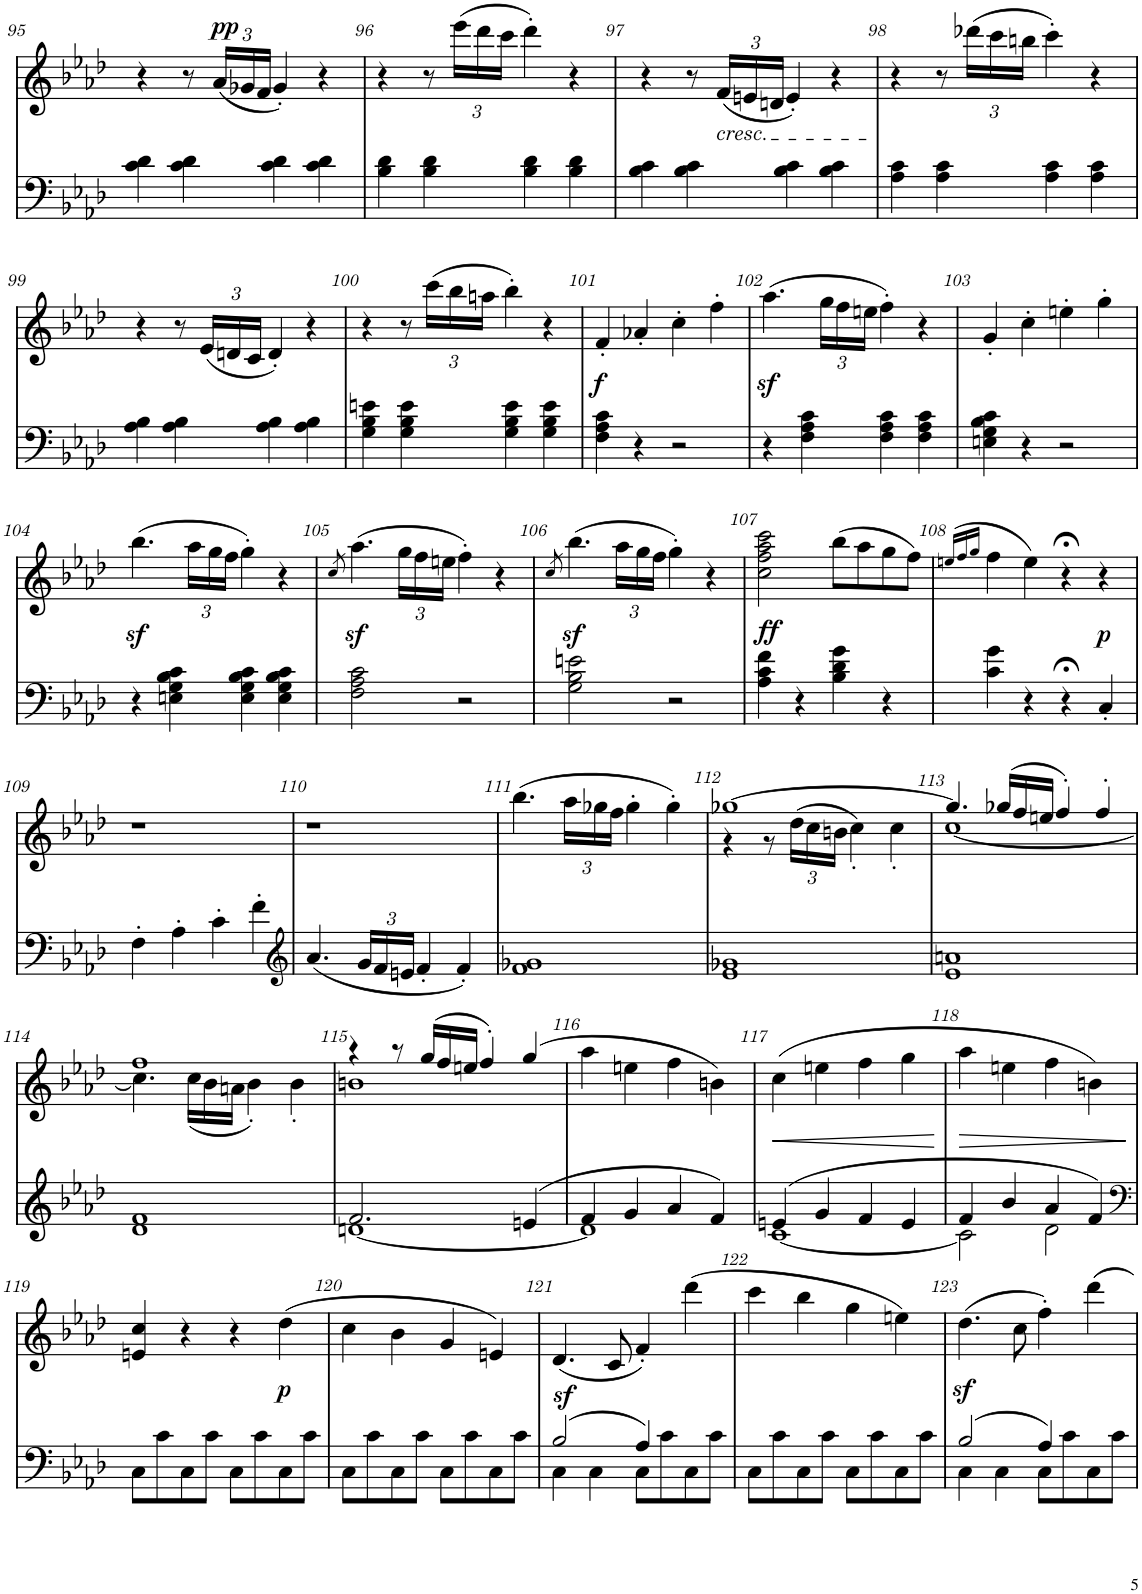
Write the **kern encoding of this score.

**kern	**dynam	**kern	**dynam
*part2	*part2	*part1	*part1
*staff2	*staff2	*staff1	*staff1
*I"piano	*	*I"piano	*
*I'Pno	*	*I'Pno	*
!!LO:PB:g=z
*clefF4	*	*clefG2	*
*k[b-e-a-d-]	*	*k[b-e-a-d-]	*
*f:	*	*f:	*
*M2/2	*	*M2/2	*
=95	=95	=95	=95
4c\ 4d-\	.	4r	.
4c\ 4d-\	.	8r	.
*	*	*Xbrackettup	*
!	!	!	!LO:DY:a
.	.	(24a-/LL	pp
.	.	24g-X/	.
.	.	24f/JJ	.
4c\ 4d-\	.	4g-'/)	.
4c\ 4d-\	.	4r	.
=96	=96	=96	=96
4B-\ 4d-\	.	4r	.
4B-\ 4d-\	.	8r	.
.	.	(24eee-\LL	.
.	.	24ddd-\	.
.	.	24ccc\JJ	.
4B-\ 4d-\	.	4ddd-'\)	.
4B-\ 4d-\	.	4r	.
=97	=97	=97	=97
4B-\ 4c\	.	4r	.
4B-\ 4c\	.	8r	.
!	!	!LO:TX:b:i:t=cresc.	!
.	.	(24f/LL	.
.	.	24en/	.
.	.	24dn/JJ	.
4B-\ 4c\	.	4e'/)	.
4B-\ 4c\	.	4r	.
=98	=98	=98	=98
4A-\ 4c\	.	4r	.
4A-\ 4c\	.	8r	.
.	.	(24ddd-X\LL	.
.	.	24ccc\	.
.	.	24bbn\JJ	.
4A-\ 4c\	.	4ccc'\)	.
4A-\ 4c\	.	4r	.
!!LO:LB:g=z
=99	=99	=99	=99
4A-\ 4B-\	.	4r	.
4A-\ 4B-\	.	8r	.
.	.	(24e-/LL	.
.	.	24dn/	.
.	.	24c/JJ	.
4A-\ 4B-\	.	4d'/)	.
4A-\ 4B-\	.	4r	.
=100	=100	=100	=100
4G\ 4B-\ 4en\	.	4r	.
4G\ 4B-\ 4e\	.	8r	.
.	.	(24ccc\LL	.
.	.	24bb-\	.
.	.	24aan\JJ	.
4G\ 4B-\ 4e\	.	4bb-'\)	.
4G\ 4B-\ 4e\	.	4r	.
=101	=101	=101	=101
!	!	!	!LO:DY:b
4F\ 4A-\ 4c\	.	4f'/	f
4r	.	4a-X'/	.
2r	.	4cc'\	.
.	.	4ff'\	.
=102	=102	=102	=102
4r	.	(4.aa-z<\	.
4F\ 4A-\ 4c\	.	.	.
.	.	24gg\LL	.
.	.	24ff\	.
.	.	24een\JJ	.
4F\ 4A-\ 4c\	.	4ff'\)	.
4F\ 4A-\ 4c\	.	4r	.
=103	=103	=103	=103
4En\ 4G\ 4B-\ 4c\	.	4g'/	.
4r	.	4cc'\	.
2r	.	4een'\	.
.	.	4gg'\	.
!!LO:LB:g=z
=104	=104	=104	=104
4r	.	(4.bb-z<\	.
4En\ 4G\ 4B-\ 4c\	.	.	.
.	.	24aa-\LL	.
.	.	24gg\	.
.	.	24ff\JJ	.
4E\ 4G\ 4B-\ 4c\	.	4gg'\)	.
4E\ 4G\ 4B-\ 4c\	.	4r	.
=105	=105	=105	=105
.	.	8qcc/	.
2F\ 2A-\ 2c\	.	(4.aa-z<\	.
.	.	24gg\LL	.
.	.	24ff\	.
.	.	24een\JJ	.
2r	.	4ff'\)	.
.	.	4r	.
=106	=106	=106	=106
.	.	8qcc/	.
2G\ 2B-\ 2en\	.	(4.bb-z<\	.
.	.	24aa-\LL	.
.	.	24gg\	.
.	.	24ff\JJ	.
2r	.	4gg'\)	.
.	.	4r	.
=107	=107	=107	=107
!	!	!	!LO:DY:b
4A-\ 4c\ 4f\	.	2cc\ 2ff\ 2aa-\ 2ccc\	ff
4r	.	.	.
4B-\ 4d-\ 4g\	.	(8bb-\L	.
.	.	8aa-\	.
4r	.	8gg\	.
.	.	8ff\J)	.
=108	=108	=108	=108
.	.	(>16qeen/LL	.
.	.	16qff/	.
.	.	16qgg/JJ	.
4c\ 4g\	.	4ff\	.
4r	.	4ee\)	.
4r;<	.	4r;<	.
!	!	!	!LO:DY:b
4C'/	.	4r	p
!!LO:LB:g=z
=109	=109	=109	=109
4F'\	.	1r	.
4A-'\	.	.	.
4c'\	.	.	.
4f'\	.	.	.
=110	=110	=110	=110
*clefG2	*	*	*
(4.a-/	.	1r	.
*Xbrackettup	*	*	*
24g/LL	.	.	.
24f/	.	.	.
24en/JJ	.	.	.
4f'/	.	.	.
4f'/)	.	.	.
=111	=111	=111	=111
1f 1g-X	.	(4.bb-\	.
.	.	24aa-\LL	.
.	.	24gg-X\	.
.	.	24ff\JJ	.
.	.	4gg-'\	.
.	.	4gg-'\)	.
=112	=112	=112	=112
*	*	*^	*
1e- 1g-X	.	[1gg-X	4r	.
.	.	.	8r	.
.	.	.	(>24dd-\LL	.
.	.	.	24cc\	.
.	.	.	24bn\JJ	.
.	.	.	4cc'\)	.
.	.	.	4cc'\	.
=113	=113	=113	=113	=113
1e- 1an	.	4.gg-/]	[1cc	.
.	.	(>24gg-X/LL	.	.
.	.	24ff/	.	.
.	.	24een/JJ	.	.
.	.	4ff'/)	.	.
.	.	4ff'/	.	.
!!LO:LB:g=z	!!
=114	=114	=114	=114	=114
1d- 1f	.	1ff	4.cc\]	.
.	.	.	(24cc\LL	.
.	.	.	24b-\	.
.	.	.	24an\JJ	.
.	.	.	4b-'\)	.
.	.	.	4b-'\	.
=115	=115	=115	=115	=115
*^	*	*	*	*
2.f/	[1dn	.	4r	1bn	.
.	.	.	8r	.	.
.	.	.	(24gg/LL	.	.
.	.	.	24ff/	.	.
.	.	.	24een/JJ	.	.
.	.	.	4ff'/)	.	.
(4en/	.	.	(4gg/	.	.
*	*	*	*v	*v	*
=116	=116	=116	=116	=116
4f/	1d]	.	4aa-\	.
4g/	.	.	4een\	.
4a-/	.	.	4ff\	.
4f/)	.	.	4bn\)	.
=117	=117	=117	=117	=117
!	!	!	!	!LO:HP:b
(4en/	[1c	.	(4cc\	<
4g/	.	.	4een\	.
4f/	.	.	4ff\	.
4e/	.	.	4gg\	.
*v	*v	*	*	*
.	.	.	[
=118	=118	=118	=118
*^	*	*	*
!	!	!	!	!LO:HP:b
4f/	2c\]	.	4aa-\	>
4b-/	.	.	4een\	.
4a-/	2d-\	.	4ff\	.
4f/)	.	.	4bn\)	.
*v	*v	*	*	*
.	.	.	]
!!LO:LB:g=z
=119	=119	=119	=119
*clefF4	*	*	*
8C\L	.	4en/ 4cc/	.
8c\	.	.	.
8C\	.	4r	.
8c\J	.	.	.
8C\L	.	4r	.
8c\	.	.	.
!	!	!	!LO:DY:b
8C\	.	(4dd-\	p
8c\J	.	.	.
=120	=120	=120	=120
8C\L	.	4cc\	.
8c\	.	.	.
8C\	.	4b-\	.
8c\J	.	.	.
8C\L	.	4g/	.
8c\	.	.	.
8C\	.	4en/)	.
8c\J	.	.	.
=121	=121	=121	=121
*^	*	*	*
!	!	!LO:DY:a	!	!
(2B-/	4C\	sf	(4.d-/	.
.	4C\	.	.	.
.	.	.	8c/	.
4A-/)	8C\L	.	4f'/)	.
.	8c\	.	.	.
4ryy	8C\	.	(4ddd-\	.
.	8c\J	.	.	.
*v	*v	*	*	*
=122	=122	=122	=122
8C\L	.	4ccc\	.
8c\	.	.	.
8C\	.	4bb-\	.
8c\J	.	.	.
8C\L	.	4gg\	.
8c\	.	.	.
8C\	.	4een\)	.
8c\J	.	.	.
=123	=123	=123	=123
*^	*	*	*
(2B-/	4C\	.	(4.dd-z<\	.
.	4C\	.	.	.
.	.	.	8cc\	.
4A-/)	8C\L	.	4ff'\)	.
.	8c\	.	.	.
4ryy	8C\	.	4ddd-\	.
.	8c\J	.	.	.
*v	*v	*	*	*
=	=	=	=
*-	*-	*-	*-
